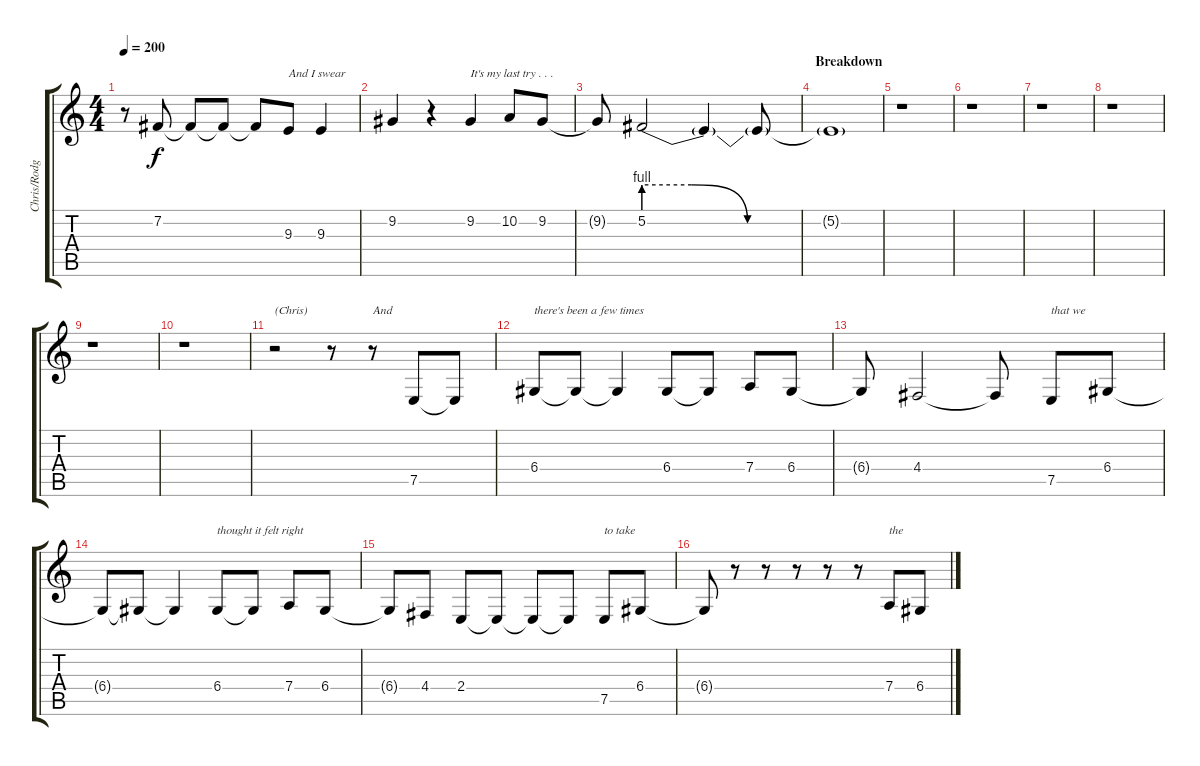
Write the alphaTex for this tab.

\track ("Chris/Rodger (Vocals/Harmonies)" "Chris/Rodg") {instrument clarinet}
\staff {score tabs}
\tuning (E4 B3 G3 D3 A2 E2) {hide}
\ts (4 4)
\tempo 200
\clef g2
\ks c
r.8{dy f} 7.2.8 7.2{t}.8 7.2{t}.8 7.2{t}.8 9.3.8{txt "And I swear"} 9.3.4 |
9.2.4 r.4 9.2.4{txt "It's my last try . . ."} 10.2.8 9.2.8 |
9.2{t}.8 5.2{be (custom 0 4 12 4 26 0 40 0 60 0)}.2 5.2{t}.4 5.2{t}.8 |
\section ("" "Breakdown")
5.2{t}.1 |
r.1 |
r.1 |
r.1 |
r.1 |
r.1 |
r.1 |
r.2{txt "(Chris)"} r.8 r.8{txt "And"} 7.5.8 7.5{t}.8 |
6.4.8{txt "there's been a few times"} 6.4{t}.8 6.4{t}.4 6.4.8 6.4{t}.8 7.4.8 6.4.8 |
6.4{t}.8 4.4.2 4.4{t}.8 7.5.8{txt "that we"} 6.4.8 |
6.4{t}.8 6.4{t}.8 6.4{t}.4 6.4.8{txt "thought it felt right"} 6.4{t}.8 7.4.8 6.4.8 |
6.4{t}.8 4.4.8 2.4.8 2.4{t}.8 2.4{t}.8 2.4{t}.8 7.5.8{txt "to take"} 6.4.8 |
6.4{t}.8 r.8 r.8 r.8 r.8 r.8 7.4.8{txt "the"} 6.4.8
